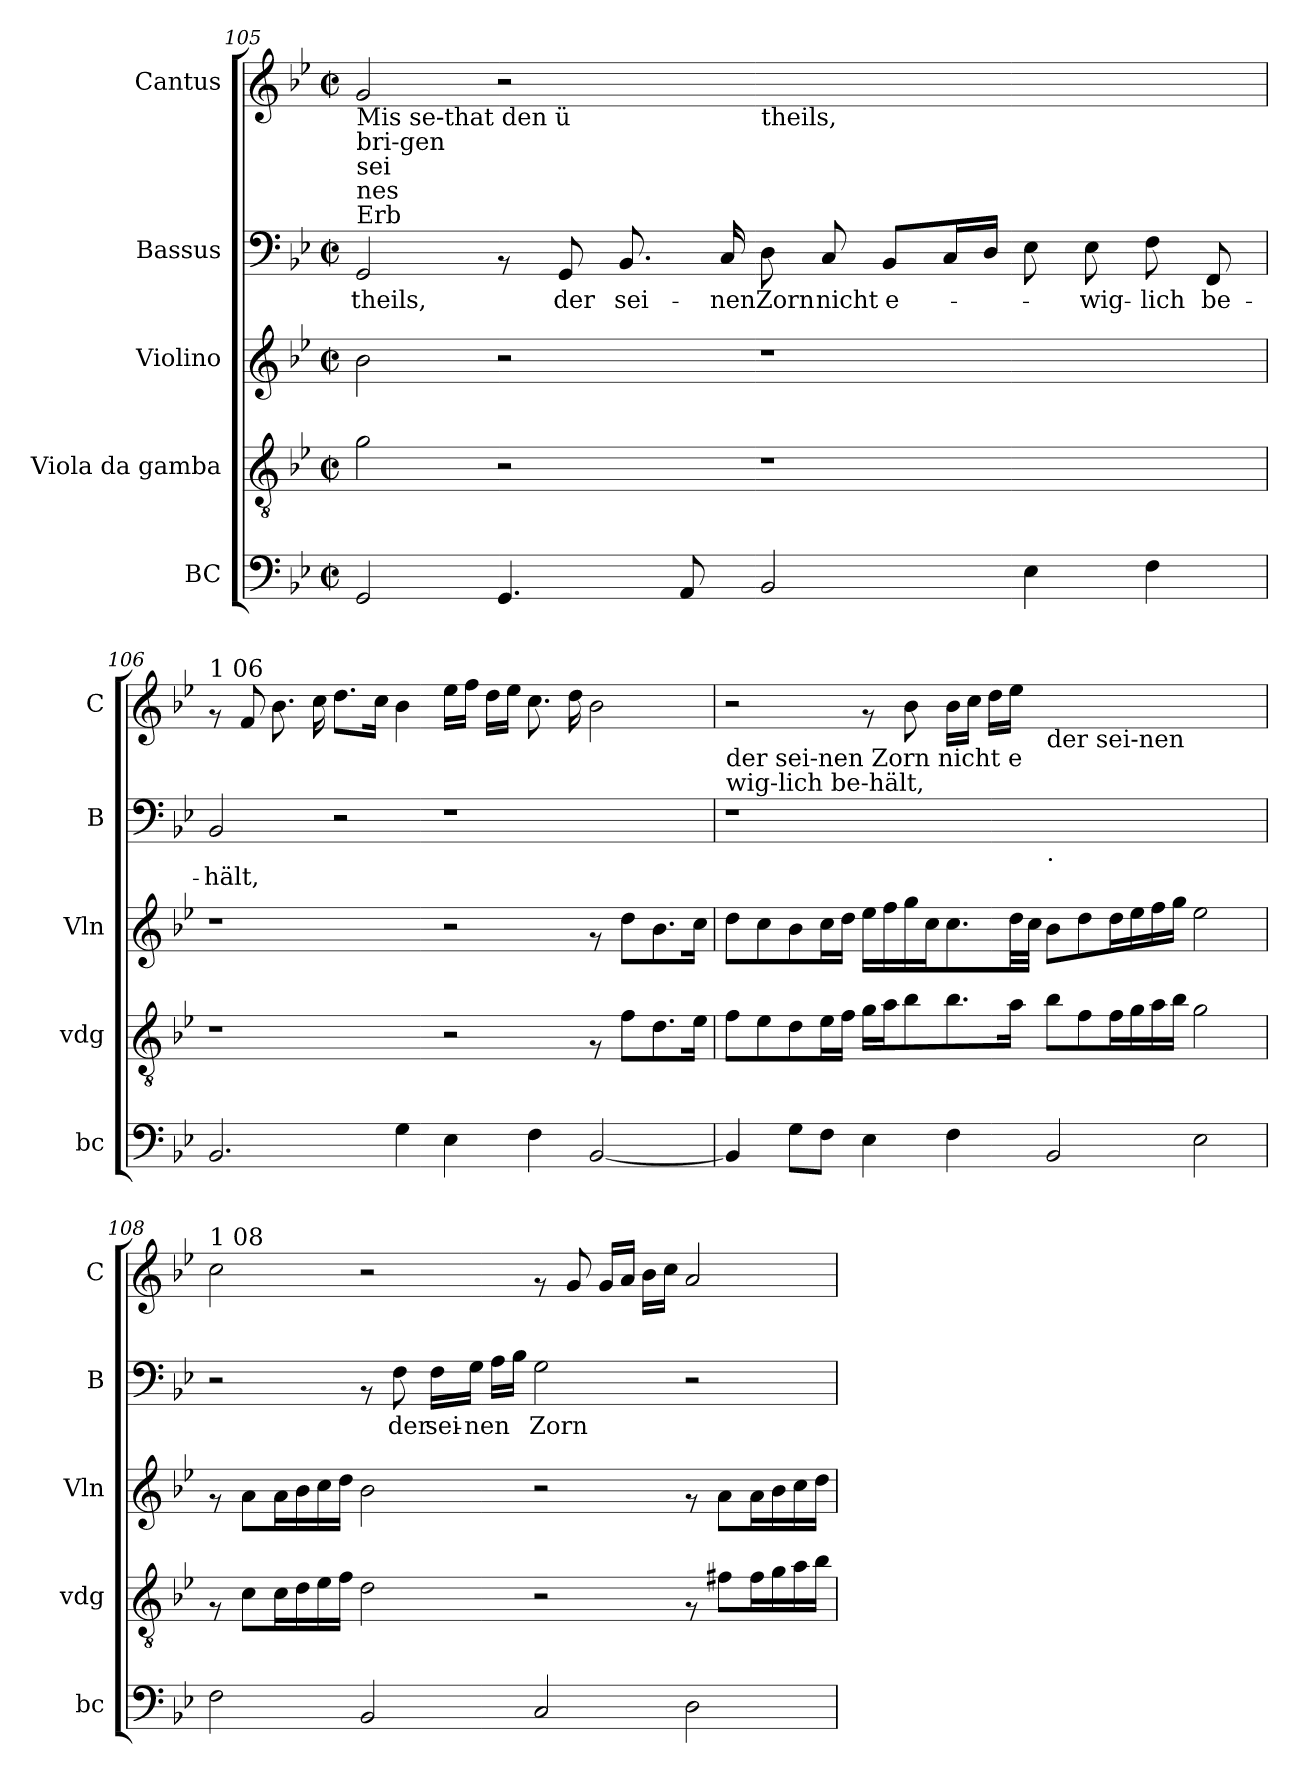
**kern	**kern	**kern	**kern	**text	**kern
*part5	*part4	*part3	*part2	*part2	*part1
*staff5	*staff4	*staff3	*staff2	*staff2	*staff1
*I"BC	*I"Viola da gamba	*I"Violino	*I"Bassus	*	*I"Cantus
*I'bc	*I'vdg	*I'Vln	*I'B	*	*I'C
*clefF4	*clefGv2	*clefG2	*clefF4	*	*clefG2
*k[b-e-]	*k[b-e-]	*k[b-e-]	*k[b-e-]	*	*k[b-e-]
*B-:	*B-:	*B-:	*B-:	*	*B-:
*M2/2	*M2/2	*M2/2	*M2/2	*	*M2/2
*met(c|)	*met(c|)	*met(c|)	*met(c|)	*	*met(c|)
=105	=105	=105	=105	=105	=105
!	!	!	!	!	!LO:TX:b:t=Mis se-that den ü
!	!	!	!	!	!LO:TX:b:t=bri-gen
!	!	!	!	!	!LO:TX:b:t=sei
!	!	!	!	!	!LO:TX:b:t=nes
!	!	!	!	!	!LO:TX:b:t=Erb
!	!	!	!	!LO:LY:b	!
2GG/	2g\	2b-\	2GG/	-theils,	2g/
4.GG/	2r	2r	8rAA	.	2r
!	!	!	!	!LO:LY:b	!
.	.	.	8GG/	der	.
!	!	!	!	!LO:LY:b	!
.	.	.	8.BB-/	sei-	.
8AA/	.	.	.	.	.
!	!	!	!	!LO:LY:b	!
.	.	.	16C/	-nen	.
!	!	!	!	!	!LO:TX:b:t=theils,
!	!	!	!	!LO:LY:b	!
2BB-/	1r	1r	8D\	Zorn	1ryy
!	!	!	!	!LO:LY:b	!
.	.	.	8C/	nicht	.
!	!	!	!	!LO:LY:b	!
.	.	.	8BB-/L	e-	.
.	.	.	16C/L	.	.
.	.	.	16D/JJ	.	.
4E-\	.	.	8E-\	.	.
!	!	!	!	!LO:LY:b	!
.	.	.	8E-\	-wig-	.
!	!	!	!	!LO:LY:b	!
4F\	.	.	8F\	-lich	.
!	!	!	!	!LO:LY:b	!
.	.	.	8FF/	be-	.
!!LO:LB:g=z
=106	=106	=106	=106	=106	=106
!	!	!	!	!	!LO:TX:a:t=1 06
!	!	!	!	!LO:LY:b	!
2.BB-/	1r	1r	2BB-/	-hält,	8rf
.	.	.	.	.	8f/
.	.	.	.	.	8.b-\
.	.	.	.	.	16cc\
.	.	.	2r	.	8.dd\L
.	.	.	.	.	16cc\Jk
4G\	.	.	.	.	4b-\
4E-\	2r	2r	1r	.	16ee-\LL
.	.	.	.	.	16ff\JJ
.	.	.	.	.	16dd\LL
.	.	.	.	.	16ee-\JJ
4F\	.	.	.	.	8.cc\
.	.	.	.	.	16dd\
[<2BB-/	8rF	8rf	.	.	2b-\
.	8f\L	8dd\L	.	.	.
.	8.d\	8.b-\	.	.	.
.	16e-\Jk	16cc\Jk	.	.	.
=107	=107	=107	=107	=107	=107
!	!	!	!	!	!LO:TX:b:t=der sei-nen Zorn nicht e
!	!	!	!	!	!LO:TX:b:t=wig-lich be-hält,
4BB-/]	8f\L	8dd\L	1r	.	2r
.	8e-\	8cc\	.	.	.
8G\L	8d\	8b-\	.	.	.
8F\J	16e-\L	16cc\L	.	.	.
.	16f\JJ	16dd\JJ	.	.	.
4E-\	16g\LL	16ee-\LL	.	.	8rf
.	16a\J	16ff\	.	.	.
.	8b-\	16gg\	.	.	8b-\
.	.	16cc\J	.	.	.
4F\	8.b-\	8.cc\	.	.	16b-\LL
.	.	.	.	.	16cc\JJ
.	.	.	.	.	16dd\LL
.	16a\Jk	32dd\LL	.	.	16ee-\JJ
.	.	32cc\JJJ	.	.	.
!	!	!	!	!	!LO:TX:b:t=der sei-nen
!	!	!	!LO:TX:b:t=.	!	!
2BB-/	8b-\L	8b-\L	1ryy	.	1ryy
.	8f\	8dd\	.	.	.
.	16f\L	16dd\L	.	.	.
.	16g\	16ee-\	.	.	.
.	16a\	16ff\	.	.	.
.	16b-\JJ	16gg\JJ	.	.	.
2E-\	2g\	2ee-\	.	.	.
!!LO:LB:g=z
=108	=108	=108	=108	=108	=108
!	!	!	!	!	!LO:TX:a:t=1 08
2F\	8rF	8rf	2r	.	2cc\
.	8c\L	8a\L	.	.	.
.	16c\L	16a\L	.	.	.
.	16d\	16b-\	.	.	.
.	16e-\	16cc\	.	.	.
.	16f\JJ	16dd\JJ	.	.	.
2BB-/	2d\	2b-\	8rAA	.	2r
!	!	!	!	!LO:LY:b	!
.	.	.	8F\	der	.
!	!	!	!	!LO:LY:b	!
.	.	.	16F\LL	sei-	.
!	!	!	!	!LO:LY:b	!
.	.	.	16G\JJ	-nen	.
.	.	.	16A\LL	.	.
.	.	.	16B-\JJ	.	.
!	!	!	!	!LO:LY:b	!
2C/	2r	2r	2G\	Zorn	8rf
.	.	.	.	.	8g/
.	.	.	.	.	16g/LL
.	.	.	.	.	16a/JJ
.	.	.	.	.	16b-\LL
.	.	.	.	.	16cc\JJ
2D\	8rF	8rf	2r	.	2a/
.	8f#X\L	8a\L	.	.	.
.	16f#\L	16a\L	.	.	.
.	16g\	16b-\	.	.	.
.	16a\	16cc\	.	.	.
.	16b-\JJ	16dd\JJ	.	.	.
=	=	=	=	=	=
*-	*-	*-	*-	*-	*-
